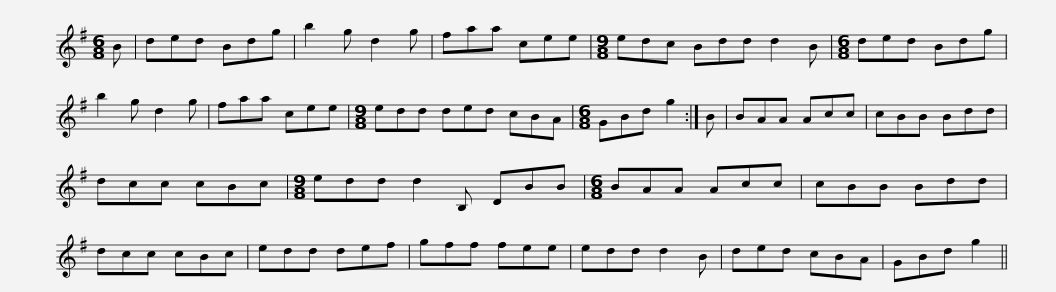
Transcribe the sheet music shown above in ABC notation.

X:1
L:1/8
M:6/8
I:linebreak $
K:G
V:1 treble
V:1
 B | ded Bdg | b2 g d2 g | faa cee |[M:9/8] edc Bdd d2 B | %5
[M:6/8] ded Bdg | b2 g d2 g |$ faa cee |[M:9/8] edd ded cBA |[M:6/8] GBd g2 :| %10
 B | BAA Acc | cBB Bdd | dcc cBc |$[M:9/8] edd d2 B, DBB | %15
[M:6/8] BAA Acc | cBB Bdd | dcc cBc | edd def | gff fee | %20
 edd d2 B |$ ded cBA | GBd g2 || %23
